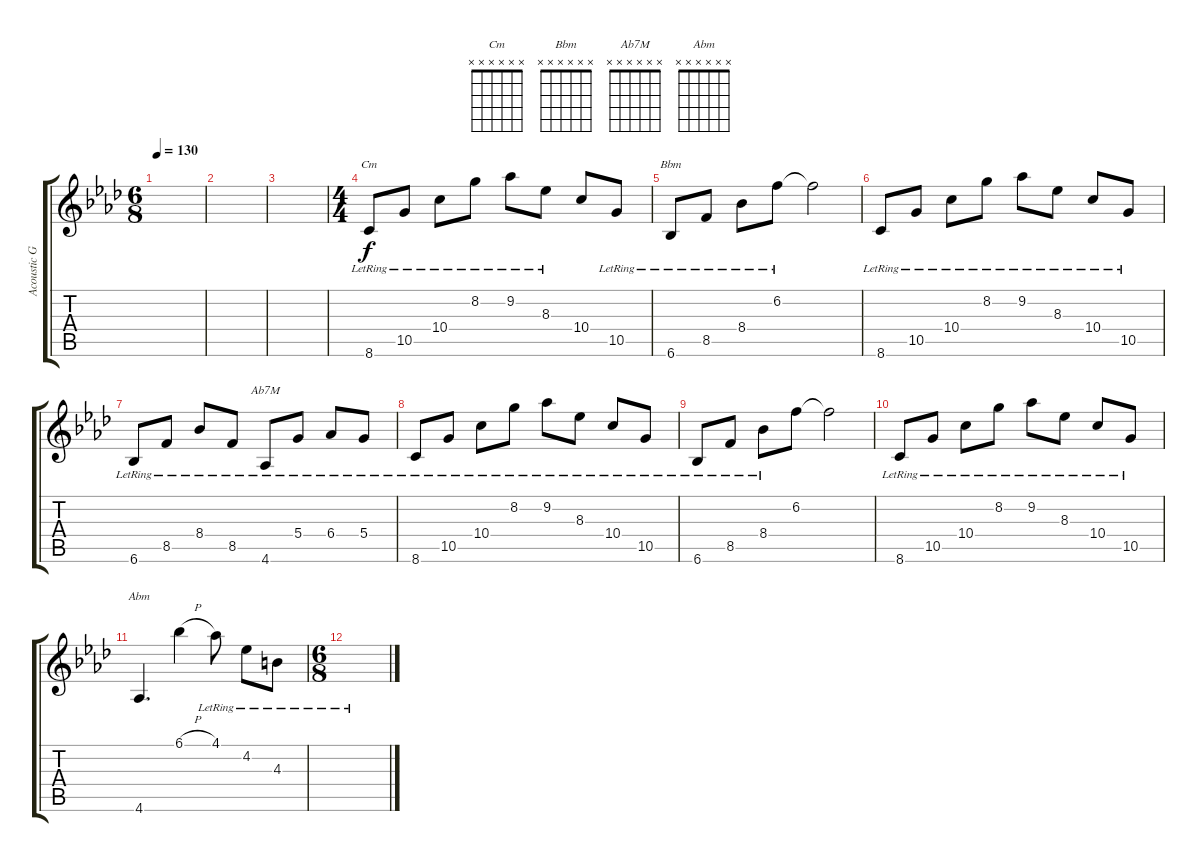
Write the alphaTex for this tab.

\track ("Acoustic Guitar" "Acoustic G") {instrument acousticguitarsteel}
\staff {score tabs}
\tuning (E4 B3 G3 D3 A2 E2) {hide}
\chord ("Cm" x x x x x x) {firstfret 0}
\chord ("Bbm" x x x x x x) {firstfret 0}
\chord ("Ab7M" x x x x x x) {firstfret 0}
\chord ("Abm" x x x x x x) {firstfret 0}
\ts (6 8)
\tempo 130
\clef g2
\ks ab
|
|
|
\ts (4 4)
8.6{lr}.8{ch "Cm" dy f volume 13} 10.5{lr}.8 10.4{lr}.8 8.2{lr}.8 9.2{lr}.8 8.3{lr}.8 10.4.8 10.5{lr}.8 |
6.6{lr}.8{ch "Bbm"} 8.5{lr}.8 8.4{lr}.8 6.2{lr}.8 6.2{t}.2 |
8.6{lr}.8 10.5{lr}.8 10.4{lr}.8 8.2{lr}.8 9.2{lr}.8 8.3{lr}.8 10.4{lr}.8 10.5{lr}.8 |
6.6{lr}.8 8.5{lr}.8 8.4{lr}.8 8.5{lr}.8 4.6{lr}.8{ch "Ab7M"} 5.4{lr}.8 6.4{lr}.8 5.4{lr}.8 |
8.6{lr}.8 10.5{lr}.8 10.4{lr}.8 8.2{lr}.8 9.2{lr}.8 8.3{lr}.8 10.4{lr}.8 10.5{lr}.8 |
6.6{lr}.8 8.5{lr}.8 8.4{lr}.8 6.2.8 6.2{t}.2 |
8.6{lr}.8 10.5{lr}.8 10.4{lr}.8 8.2{lr}.8 9.2{lr}.8 8.3{lr}.8 10.4{lr}.8 10.5{lr}.8 |
4.6.4{d ch "Abm"} 6.1{h}.4 4.1{lr}.8 4.2{lr}.8 4.3{lr}.8 |
\ts (6 8)
